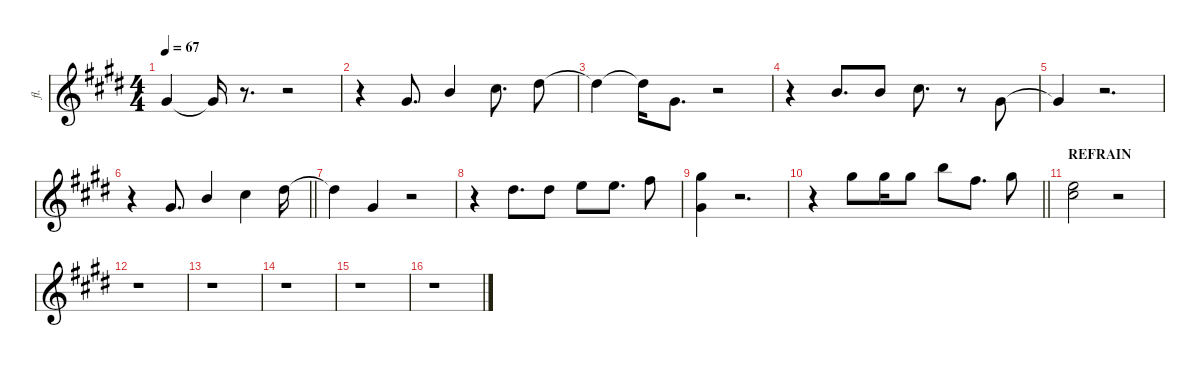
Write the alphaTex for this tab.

\defaultSystemsLayout 4
\hideDynamics
\bracketExtendMode groupsimilarinstruments
\otherSystemsTrackNameOrientation horizontal
\track ("Electric Piano-RH-more" "fl.") {defaultSystemsLayout 4 instrument ocarina}
\staff {score}
\tuning (E4 B3 G3 D3 A2 E2)
\ts (4 4)
\tempo 67
\clef g2
\ks c#minor
9.2{t acc #}.4{dy f beam Up} 9.2{t acc #}.16{beam Up} r.8{d beam Up} r.2{beam Up} |
r.4{beam Down} 4.1{acc #}.8{d dy mp beam Up} 7.1{acc forcenatural}.4{beam Up} 9.1{acc #}.8{d beam Down} 11.1{acc #}.8{beam Down} |
11.1{t acc #}.4{dy f beam Down} 11.1{t acc #}.16{beam Down} 9.2{acc #}.8{d dy mp beam Down} r.2{beam Down} |
r.4{beam Down} 7.1{acc forcenatural}.8{d beam Up} 7.1{acc forcenatural}.8{beam Up} 9.1{acc #}.8{d beam Down} r.8{beam Down} 9.2{acc #}.8{beam Up} |
9.2{t acc #}.4{dy f beam Up} r.2{d beam Up} |
\barLineRight lightlight
r.4{beam Down} 4.1{acc #}.8{d dy mp beam Up} 7.1{acc forcenatural}.4{beam Up} 9.1{acc #}.4{beam Down} 11.1{acc #}.16{beam Down} |
11.1{t acc #}.4{dy f beam Down} 9.2{acc #}.4{dy mp beam Up} r.2{beam Up} |
r.4{beam Down} 11.1{acc #}.8{d beam Down} 11.1{acc #}.8{beam Down} 12.1{acc forcenatural}.8{beam Down} 12.1{acc forcenatural}.8{d beam Down} 14.1{acc #}.8{beam Down} |
(16.1{acc #} 13.3{acc #}).4{beam Down} r.2{d beam Down} |
\barLineRight lightlight
r.4{beam Down} 16.1{acc #}.8{beam Down} 16.1{acc #}.16{beam Down} 16.1{acc #}.8{beam Down} 19.1{acc forcenatural}.8{beam Down} 19.2{acc #}.8{d beam Down} 16.1{acc #}.8{beam Down} |
\section ("" "REFRAIN")
(17.2{acc forcenatural} 18.3{acc #}).2{beam Down} r.2{beam Down} |
r.1{beam Down} |
r.1{beam Down} |
r.1{beam Down} |
r.1{beam Down} |
r.1{beam Down}
